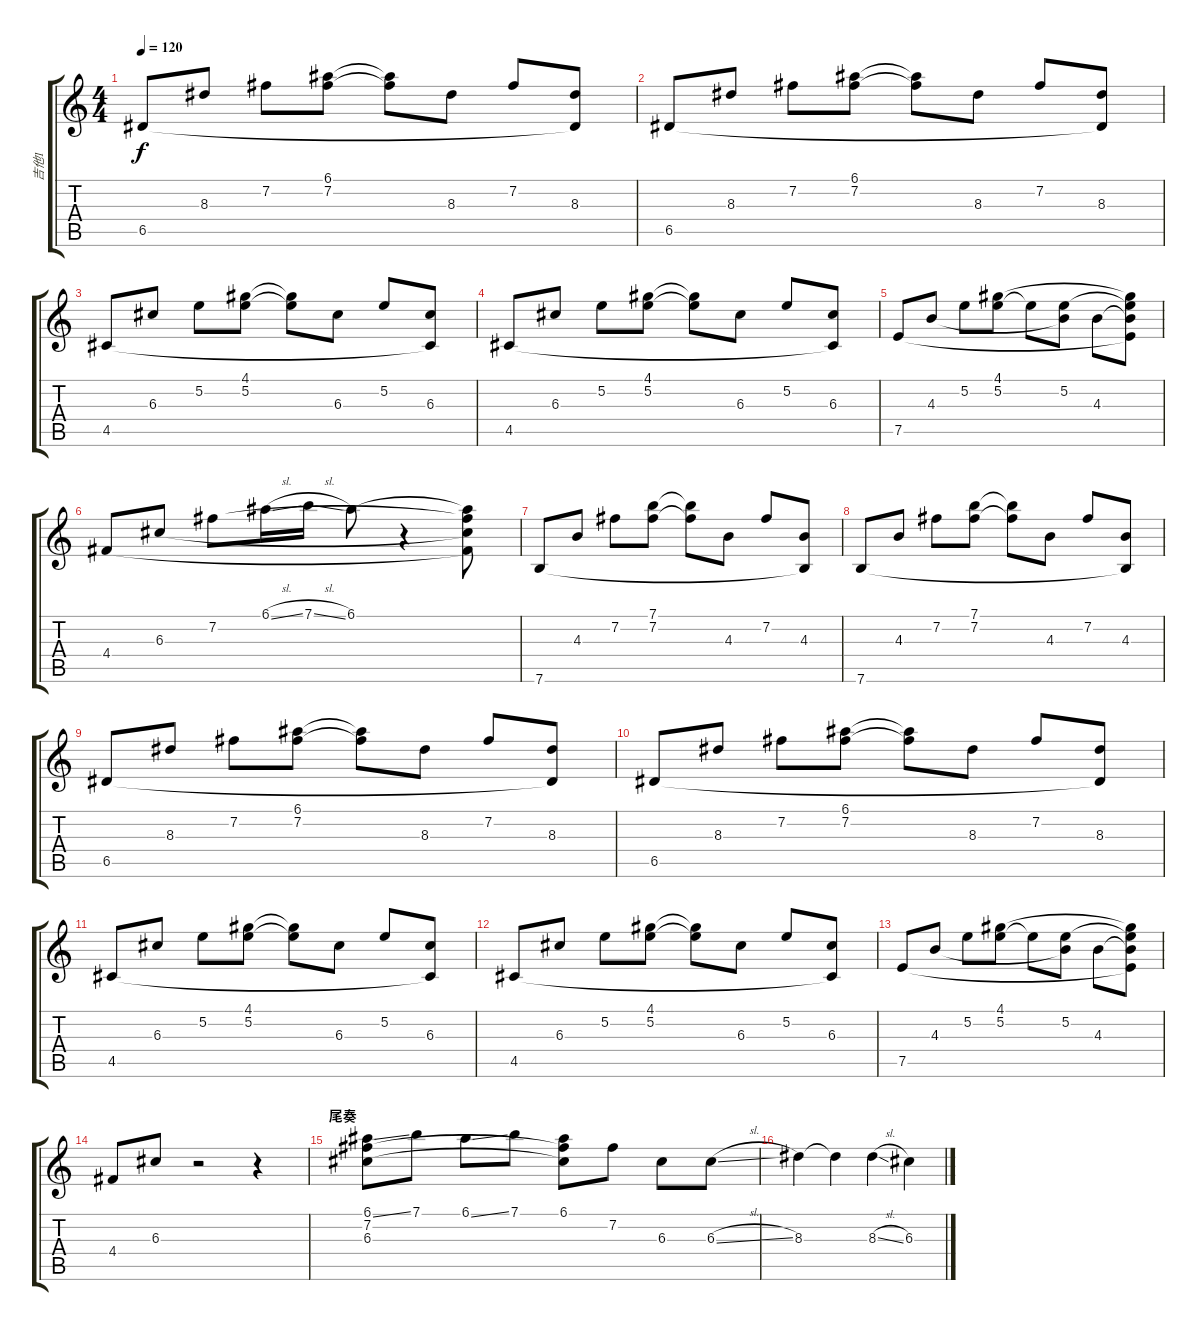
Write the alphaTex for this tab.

\track ("吉他1" "吉他1") {instrument acousticguitarnylon}
\staff {score tabs}
\tuning (E4 B3 G3 D3 A2 E2) {hide}
\ts (4 4)
\tempo 120
\clef g2
\ks c
6.5.8{dy f} 8.3.8 7.2.8 (6.1 7.2).8 (6.1{t} 7.2{t}).8 8.3.8 7.2.8 (8.3 6.5{t}).8 |
6.5.8 8.3.8 7.2.8 (6.1 7.2).8 (6.1{t} 7.2{t}).8 8.3.8 7.2.8 (8.3 6.5{t}).8 |
4.5.8 6.3.8 5.2.8 (4.1 5.2).8 (4.1{t} 5.2{t}).8 6.3.8 5.2.8 (6.3 4.5{t}).8 |
4.5.8 6.3.8 5.2.8 (4.1 5.2).8 (4.1{t} 5.2{t}).8 6.3.8 5.2.8 (6.3 4.5{t}).8 |
7.5.8 4.3.8 5.2.8 (4.1 5.2).8 5.2{t}.8 (5.2 4.3{t}).8 4.3.8 (4.1{t} 5.2{t} 4.3{t} 7.5{t}).8 |
4.4.8 6.3.8 7.2.8 6.1{sl}.16 7.1{sl}.16 6.1.8 r.4 (6.1{t} 7.2{t} 6.3{t} 4.4{t}).8 |
7.6.8 4.3.8 7.2.8 (7.1 7.2).8 (7.1{t} 7.2{t}).8 4.3.8 7.2.8 (4.3 7.6{t}).8 |
7.6.8 4.3.8 7.2.8 (7.1 7.2).8 (7.1{t} 7.2{t}).8 4.3.8 7.2.8 (4.3 7.6{t}).8 |
6.5.8 8.3.8 7.2.8 (6.1 7.2).8 (6.1{t} 7.2{t}).8 8.3.8 7.2.8 (8.3 6.5{t}).8 |
6.5.8 8.3.8 7.2.8 (6.1 7.2).8 (6.1{t} 7.2{t}).8 8.3.8 7.2.8 (8.3 6.5{t}).8 |
4.5.8 6.3.8 5.2.8 (4.1 5.2).8 (4.1{t} 5.2{t}).8 6.3.8 5.2.8 (6.3 4.5{t}).8 |
4.5.8 6.3.8 5.2.8 (4.1 5.2).8 (4.1{t} 5.2{t}).8 6.3.8 5.2.8 (6.3 4.5{t}).8 |
7.5.8 4.3.8 5.2.8 (4.1 5.2).8 5.2{t}.8 (5.2 4.3{t}).8 4.3.8 (4.1{t} 5.2{t} 4.3{t} 7.5{t}).8 |
4.4.8 6.3.8 r.2 r.4 |
\section ("" "尾奏")
(6.1{ss} 7.2 6.3).8 7.1.8 6.1{ss}.8 7.1.8 (6.1 7.2{t} 6.3{t}).8 7.2.8 6.3.8 6.3{sl}.8 |
8.3.4 8.3{t}.4 8.3{sl}.4 6.3.4
